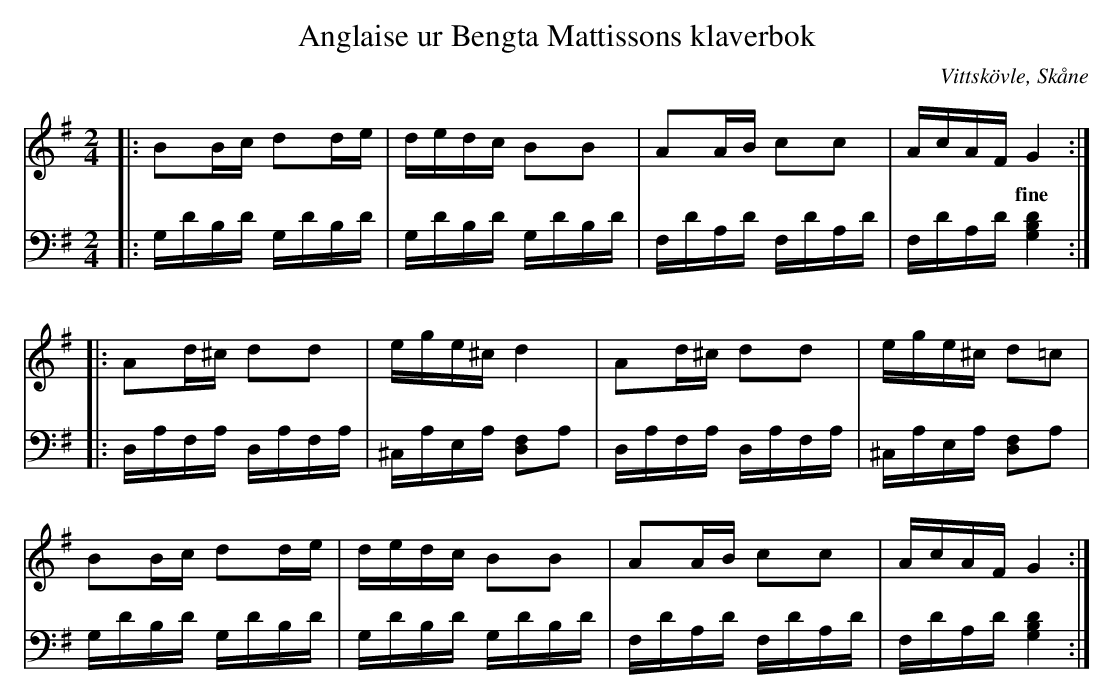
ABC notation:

X:1
T:Anglaise ur Bengta Mattissons klaverbok
O:Vittskövle, Skåne
M:2/4
L:1/16
V:T  clef=treble
V:B  middle=D clef=bass
K:G
[V:T] |: B2Bc d2de | dedc B2B2 | A2AB c2c2 | AcAF G4 ::
w: *********************fine
[V:B] |: g,db,d g,db,d | g,db,d g,db,d | f,da,d f,da,d | f,da,d [d4 & B4 & G4] ::
[V:T] A2d^c d2d2 | ege^c d4 | A2d^c d2d2 | ege^c d2=c2 |
[V:B] d,a,f,a, d,a,f,a, | ^c,a,e,a, [f,2 & d,2]a,2 | d,a,f,a, d,a,f,a, | ^c,a,e,a, [f,2 & d,2]a,2 |
[V:T] B2Bc d2de | dedc B2B2 | A2AB c2c2 | AcAF G4 :|
[V:B] g,db,d g,db,d | g,db,d g,db,d | f,da,d f,da,d | f,da,d [d4 & B4 & G4] :|
